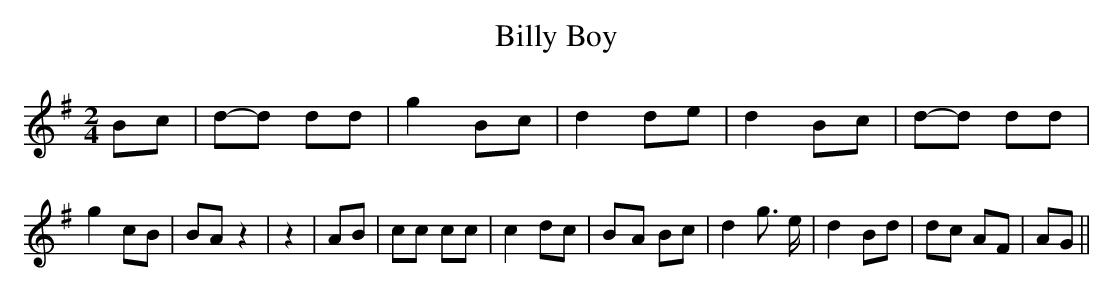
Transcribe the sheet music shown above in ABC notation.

X:1
T:Billy Boy
M:2/4
L:1/8
K:G
B-c|d-d dd| g2 Bc| d2 de| d2B-c|d-d dd| g2 cB| BA z2| z2| AB| cc cc|\
 c2 dc|B-A Bc| d2 g3/2 e/2| d2 Bd| dc AF| AG||
